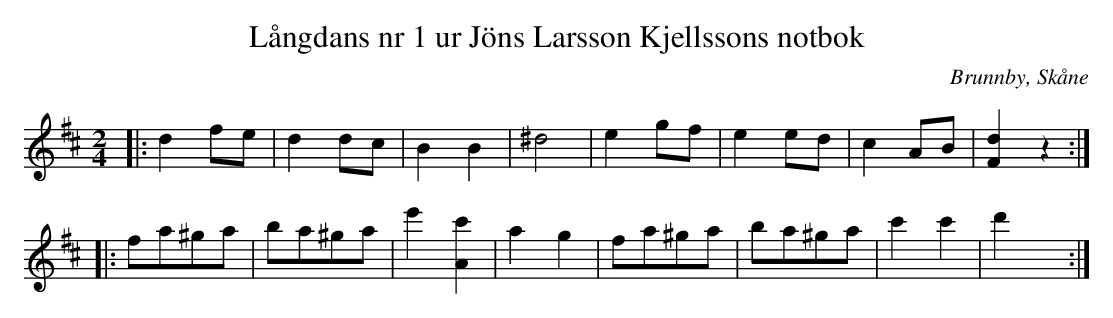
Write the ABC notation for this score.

X:1
T:Långdans nr 1 ur Jöns Larsson Kjellssons notbok
O:Brunnby, Skåne
M:2/4
L:1/8
K:D
|: d2fe | d2dc | B2B2 | ^d4 | e2gf | e2ed | c2AB | [Fd]2 z2 ::
   fa^ga | ba^ga | e'2[Ac']2 | a2g2 | fa^ga | ba^ga | c'2c'2 | d'2 x2 :|
